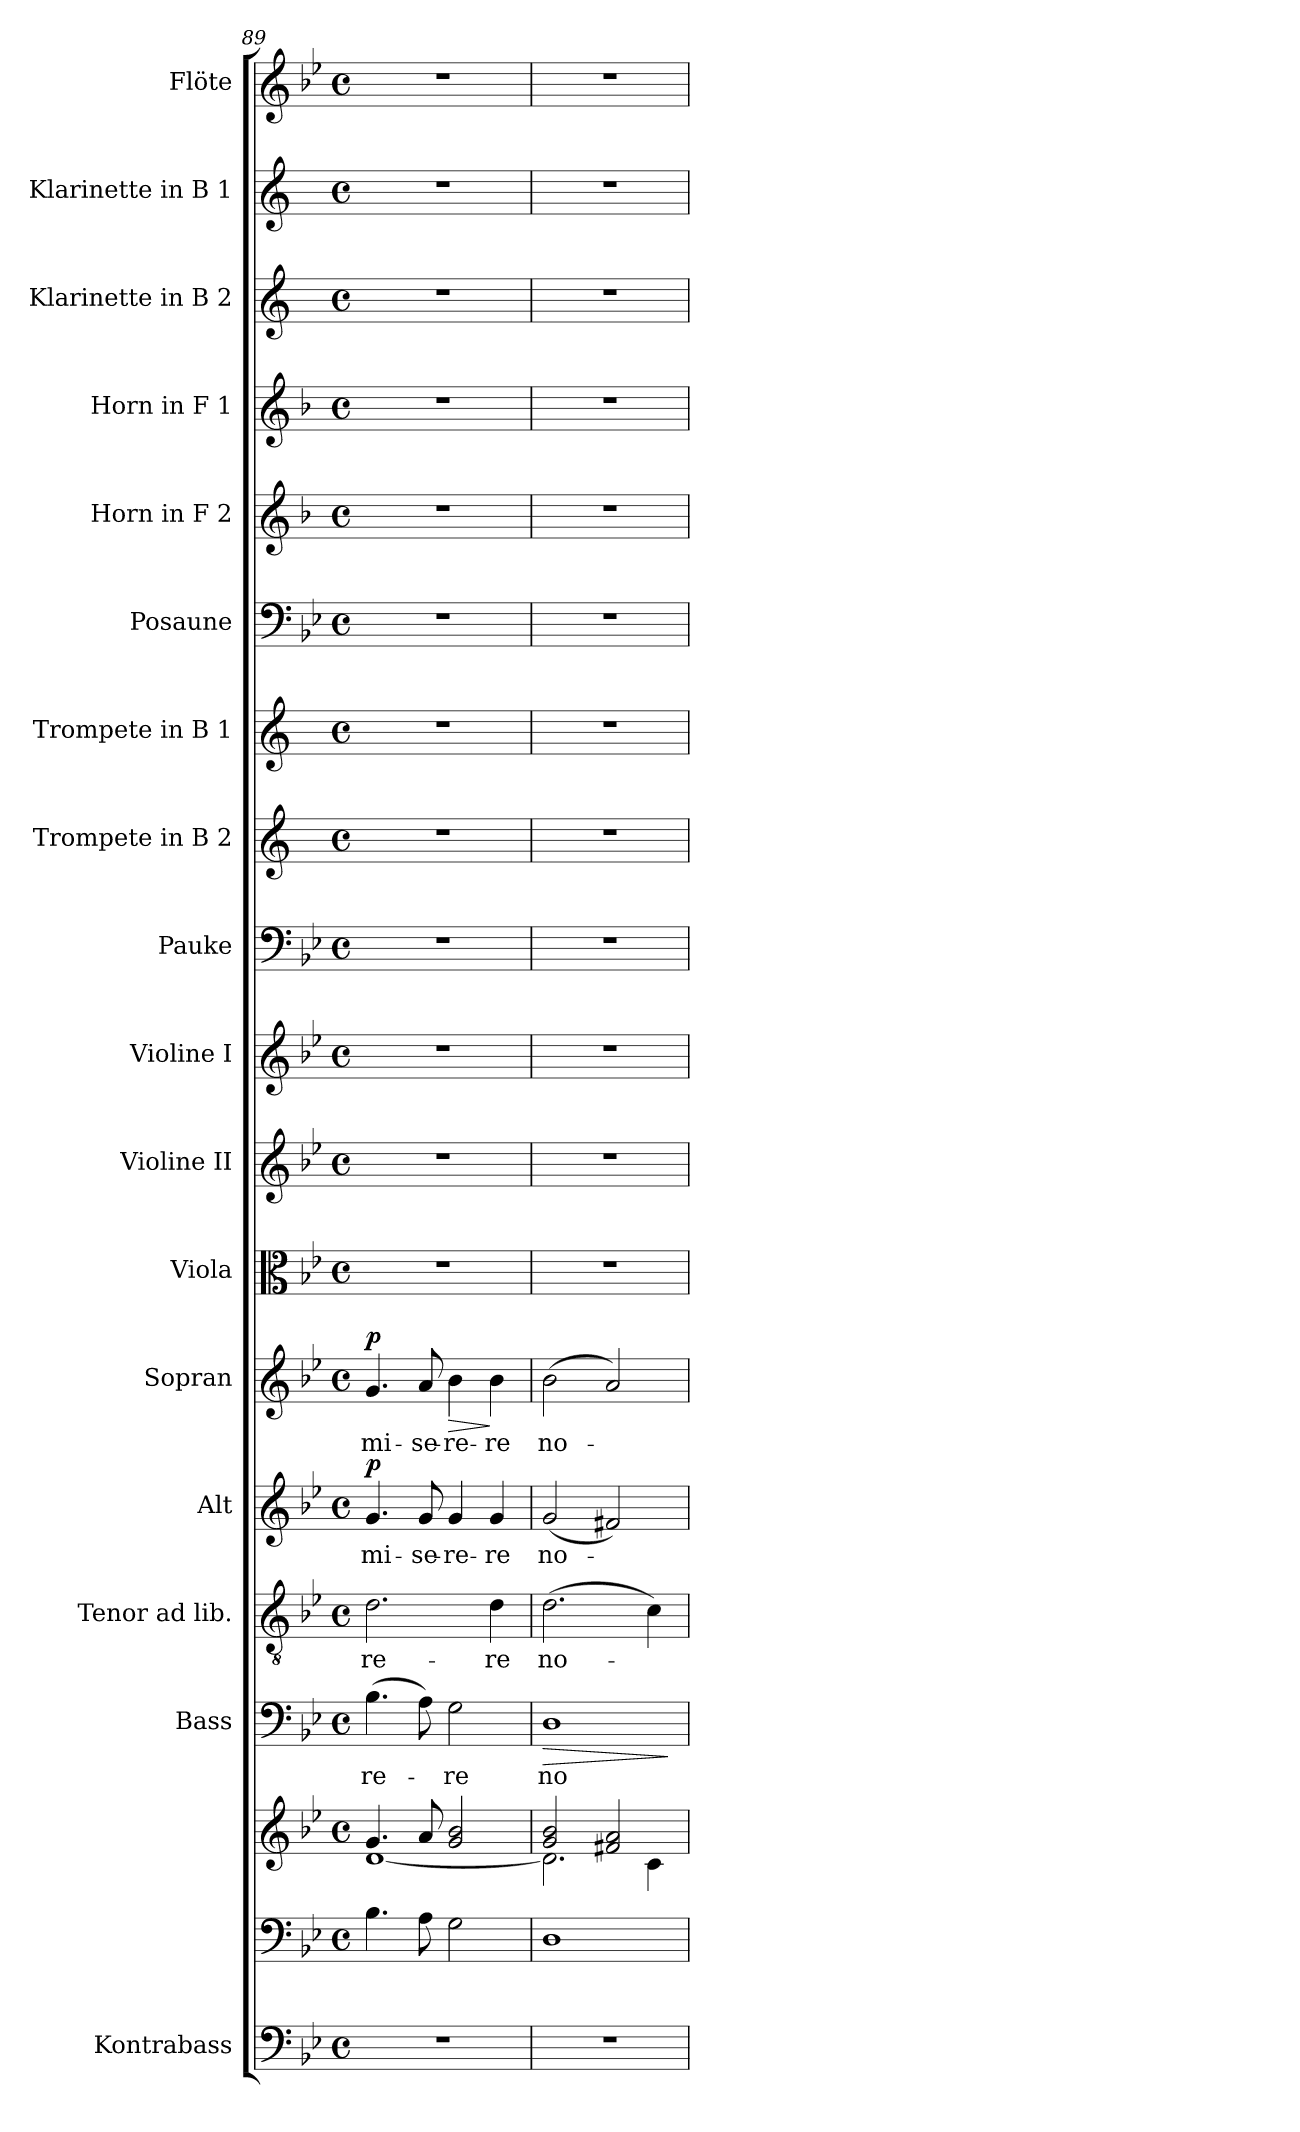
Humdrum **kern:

**kern	**kern	**kern	**kern	**text	**dynam	**kern	**text	**kern	**text	**dynam	**kern	**text	**dynam	**kern	**kern	**kern	**kern	**kern	**kern	**kern	**kern	**kern	**kern	**kern	**kern
*part18	*part17	*part17	*part16	*part16	*part16	*part15	*part15	*part14	*part14	*part14	*part13	*part13	*part13	*part12	*part11	*part10	*part9	*part8	*part7	*part6	*part5	*part4	*part3	*part2	*part1
*staff19	*staff18	*staff17	*staff16	*staff16	*staff16	*staff15	*staff15	*staff14	*staff14	*staff14	*staff13	*staff13	*staff13	*staff12	*staff11	*staff10	*staff9	*staff8	*staff7	*staff6	*staff5	*staff4	*staff3	*staff2	*staff1
*I"Kontrabass	*	*	*I"Bass	*	*	*I"Tenor ad lib.	*	*I"Alt	*	*	*I"Sopran	*	*	*I"Viola	*I"Violine II	*I"Violine I	*I"Pauke	*I"Trompete in B 2	*I"Trompete in B 1	*I"Posaune	*I"Horn in F 2	*I"Horn in F 1	*I"Klarinette in B 2	*I"Klarinette in B 1	*I"Flöte
*I'Kb.	*	*	*I'B	*	*	*I'T	*	*I'A	*	*	*I'S	*	*	*I'Vla.	*I'Vl. II	*I'Vl. I	*I'Pk.	*	*	*I'Pos.	*I'Hrn. 2	*I'Hrn. 1	*	*	*I'Fl.
*clefF4	*clefF4	*clefG2	*clefF4	*	*	*clefGv2	*	*clefG2	*	*	*clefG2	*	*	*clefC3	*clefG2	*clefG2	*clefF4	*clefG2	*clefG2	*clefF4	*clefG2	*clefG2	*clefG2	*clefG2	*clefG2
*ITrd7c12	*	*	*	*	*	*	*	*	*	*	*	*	*	*	*	*	*	*ITrd1c2	*ITrd1c2	*	*ITrd4c7	*ITrd4c7	*ITrd1c2	*ITrd1c2	*
*k[b-e-]	*k[b-e-]	*k[b-e-]	*k[b-e-]	*	*	*k[b-e-]	*	*k[b-e-]	*	*	*k[b-e-]	*	*	*k[b-e-]	*k[b-e-]	*k[b-e-]	*k[b-e-]	*k[b-e-]	*k[b-e-]	*k[b-e-]	*k[b-e-]	*k[b-e-]	*k[b-e-]	*k[b-e-]	*k[b-e-]
*B-:	*B-:	*B-:	*B-:	*	*	*B-:	*	*B-:	*	*	*B-:	*	*	*B-:	*B-:	*B-:	*B-:	*B-:	*B-:	*B-:	*B-:	*B-:	*B-:	*B-:	*B-:
*M4/4	*M4/4	*M4/4	*M4/4	*	*	*M4/4	*	*M4/4	*	*	*M4/4	*	*	*M4/4	*M4/4	*M4/4	*M4/4	*M4/4	*M4/4	*M4/4	*M4/4	*M4/4	*M4/4	*M4/4	*M4/4
*met(c)	*met(c)	*met(c)	*met(c)	*	*	*met(c)	*	*met(c)	*	*	*met(c)	*	*	*met(c)	*met(c)	*met(c)	*met(c)	*met(c)	*met(c)	*met(c)	*met(c)	*met(c)	*met(c)	*met(c)	*met(c)
=89	=89	=89	=89	=89	=89	=89	=89	=89	=89	=89	=89	=89	=89	=89	=89	=89	=89	=89	=89	=89	=89	=89	=89	=89	=89
*	*	*^	*	*	*	*	*	*	*	*	*	*	*	*	*	*	*	*	*	*	*	*	*	*	*
!	!	!	!	!	!LO:LY:b	!	!	!LO:LY:b	!	!LO:LY:b	!LO:DY:a	!	!LO:LY:b	!LO:DY:a	!	!	!	!	!	!	!	!	!	!	!	!
1r	4.B-\	4.g/	[<1d	(>4.B-\	-re-	.	2.d\	-re-	4.g/	mi-	p	4.g/	mi-	p	1r	1r	1r	1r	1r	1r	1r	1r	1r	1r	1r	1r
!	!	!	!	!	!	!	!	!	!	!LO:LY:b	!	!	!LO:LY:b	!	!	!	!	!	!	!	!	!	!	!	!	!
.	8A\	8a/	.	8A\)	.	.	.	.	8g/	-se-	.	8a/	-se-	.	.	.	.	.	.	.	.	.	.	.	.	.
!	!	!	!	!	!LO:LY:b	!	!	!	!	!LO:LY:b	!	!	!LO:LY:b	!LO:HP:b	!	!	!	!	!	!	!	!	!	!	!	!
.	2G\	2g/ 2b-/	.	2G\	-re	.	.	.	4g/	-re-	.	4b-\	-re-	>	.	.	.	.	.	.	.	.	.	.	.	.
!	!	!	!	!	!	!	!	!LO:LY:b	!	!LO:LY:b	!	!	!LO:LY:b	!	!	!	!	!	!	!	!	!	!	!	!	!
.	.	.	.	.	.	.	4d\	-re	4g/	-re	.	4b-\	-re	]	.	.	.	.	.	.	.	.	.	.	.	.
=90	=90	=90	=90	=90	=90	=90	=90	=90	=90	=90	=90	=90	=90	=90	=90	=90	=90	=90	=90	=90	=90	=90	=90	=90	=90	=90
!	!	!	!	!	!LO:LY:b	!LO:HP:b	!	!LO:LY:b	!	!LO:LY:b	!	!	!LO:LY:b	!	!	!	!	!	!	!	!	!	!	!	!	!
1r	1D	2g/ 2b-/	2.d\]	1D	no-	>	(>2.d\	no-	(<2g/	no-	.	(>2b-\	no-	.	1r	1r	1r	1r	1r	1r	1r	1r	1r	1r	1r	1r
.	.	2f#X/ 2a/	.	.	.	.	.	.	2f#X/)	.	.	2a/)	.	.	.	.	.	.	.	.	.	.	.	.	.	.
.	.	.	4c\	.	.	.	4c\)	.	.	.	.	.	.	.	.	.	.	.	.	.	.	.	.	.	.	.
*	*	*v	*v	*	*	*	*	*	*	*	*	*	*	*	*	*	*	*	*	*	*	*	*	*	*	*
.	.	.	.	.	]	.	.	.	.	.	.	.	.	.	.	.	.	.	.	.	.	.	.	.	.
=	=	=	=	=	=	=	=	=	=	=	=	=	=	=	=	=	=	=	=	=	=	=	=	=	=
*-	*-	*-	*-	*-	*-	*-	*-	*-	*-	*-	*-	*-	*-	*-	*-	*-	*-	*-	*-	*-	*-	*-	*-	*-	*-
